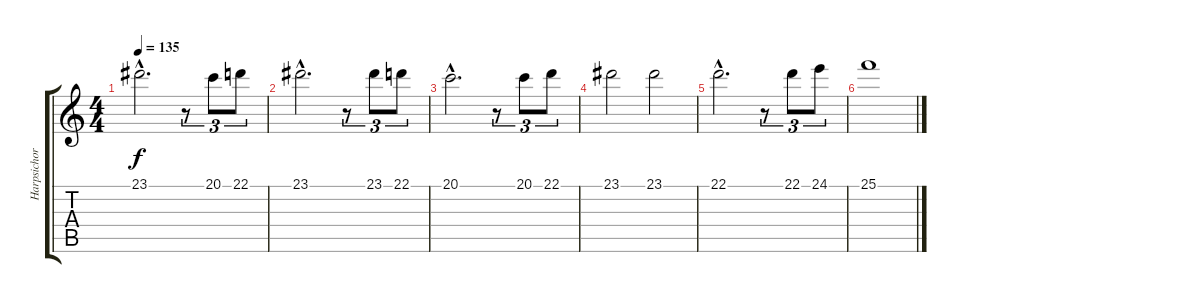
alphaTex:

\track ("Harpsichord" "Harpsichor") {instrument harpsichord}
\staff {score tabs}
\tuning (E4 B3 G3 D3 A2 E2) {hide}
\ts (4 4)
\tempo 135
\clef g2
\ks c
23.1{hac}.2{d dy f} r.8{tu (3 2)} 20.1.8{tu (3 2)} 22.1.8{tu (3 2)} |
23.1{hac}.2{d} r.8{tu (3 2)} 23.1.8{tu (3 2)} 22.1.8{tu (3 2)} |
20.1{hac}.2{d} r.8{tu (3 2)} 20.1.8{tu (3 2)} 22.1.8{tu (3 2)} |
23.1.2 23.1.2 |
22.1{hac}.2{d} r.8{tu (3 2)} 22.1.8{tu (3 2)} 24.1.8{tu (3 2)} |
25.1.1
